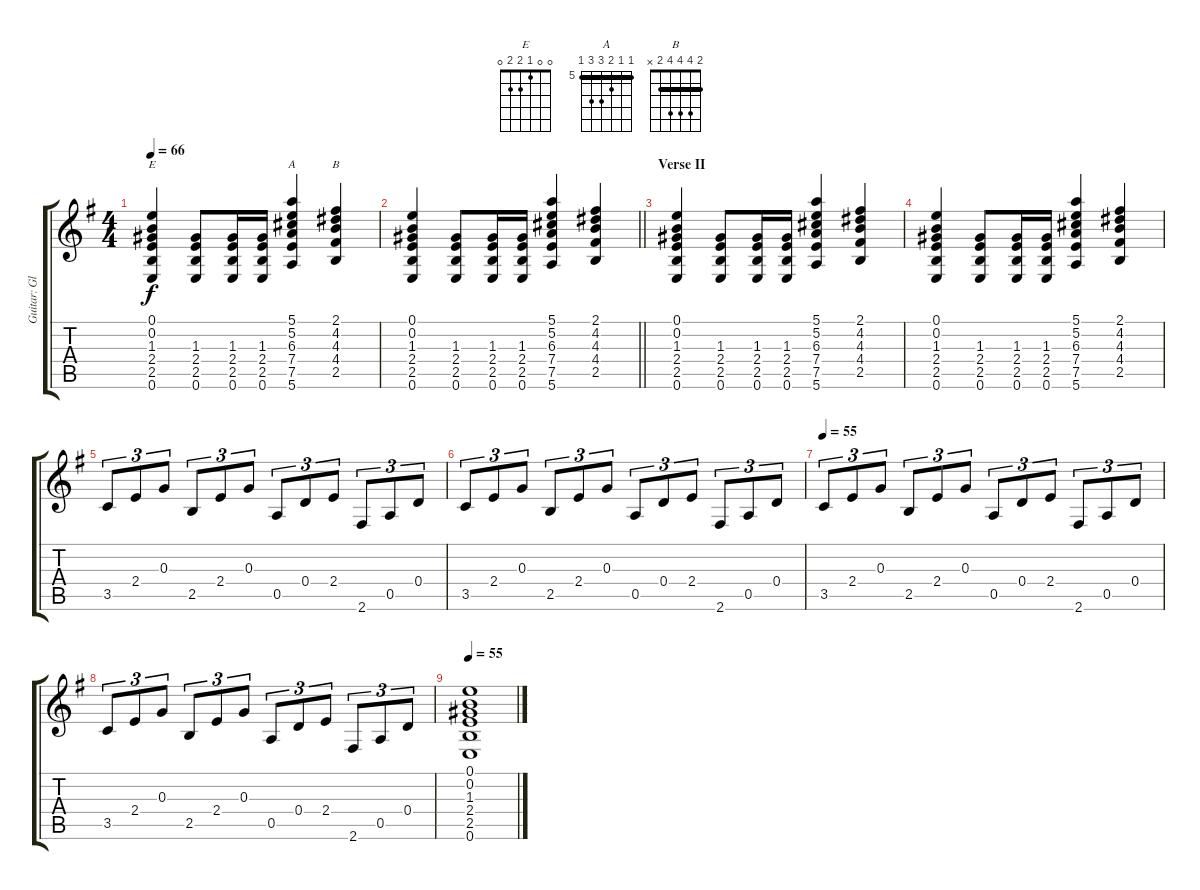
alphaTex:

\track ("Guitar: Glenn" "Guitar: Gl") {instrument acousticguitarnylon}
\staff {score tabs}
\tuning (E4 B3 G3 D3 A2 E2) {hide}
\chord ("E" 0 0 1 2 2 0)
\chord ("A" 5 5 6 7 7 5) {firstfret 5 barre 5}
\chord ("B" 2 4 4 4 2 x) {barre 2}
\ts (4 4)
\tempo 66
\clef g2
\ks g
(0.1 0.2 1.3 2.4 2.5 0.6).4{ch "E" dy f} (1.3 2.4 2.5 0.6).8 (1.3 2.4 2.5 0.6).16 (1.3 2.4 2.5 0.6).16 (5.1 5.2 6.3 7.4 7.5 5.6).4{ch "A"} (2.1 4.2 4.3 4.4 2.5).4{ch "B"} |
\barLineRight lightlight
(0.1 0.2 1.3 2.4 2.5 0.6).4 (1.3 2.4 2.5 0.6).8 (1.3 2.4 2.5 0.6).16 (1.3 2.4 2.5 0.6).16 (5.1 5.2 6.3 7.4 7.5 5.6).4 (2.1 4.2 4.3 4.4 2.5).4 |
\section ("" "Verse II")
(0.1 0.2 1.3 2.4 2.5 0.6).4 (1.3 2.4 2.5 0.6).8 (1.3 2.4 2.5 0.6).16 (1.3 2.4 2.5 0.6).16 (5.1 5.2 6.3 7.4 7.5 5.6).4 (2.1 4.2 4.3 4.4 2.5).4 |
(0.1 0.2 1.3 2.4 2.5 0.6).4 (1.3 2.4 2.5 0.6).8 (1.3 2.4 2.5 0.6).16 (1.3 2.4 2.5 0.6).16 (5.1 5.2 6.3 7.4 7.5 5.6).4 (2.1 4.2 4.3 4.4 2.5).4 |
3.5.8{tu (3 2)} 2.4.8{tu (3 2)} 0.3.8{tu (3 2)} 2.5.8{tu (3 2)} 2.4.8{tu (3 2)} 0.3.8{tu (3 2)} 0.5.8{tu (3 2)} 0.4.8{tu (3 2)} 2.4.8{tu (3 2)} 2.6.8{tu (3 2)} 0.5.8{tu (3 2)} 0.4.8{tu (3 2)} |
3.5.8{tu (3 2)} 2.4.8{tu (3 2)} 0.3.8{tu (3 2)} 2.5.8{tu (3 2)} 2.4.8{tu (3 2)} 0.3.8{tu (3 2)} 0.5.8{tu (3 2)} 0.4.8{tu (3 2)} 2.4.8{tu (3 2)} 2.6.8{tu (3 2)} 0.5.8{tu (3 2)} 0.4.8{tu (3 2)} |
\tempo 55
3.5.8{tu (3 2)} 2.4.8{tu (3 2)} 0.3.8{tu (3 2)} 2.5.8{tu (3 2)} 2.4.8{tu (3 2)} 0.3.8{tu (3 2)} 0.5.8{tu (3 2)} 0.4.8{tu (3 2)} 2.4.8{tu (3 2)} 2.6.8{tu (3 2)} 0.5.8{tu (3 2)} 0.4.8{tu (3 2)} |
3.5.8{tu (3 2)} 2.4.8{tu (3 2)} 0.3.8{tu (3 2)} 2.5.8{tu (3 2)} 2.4.8{tu (3 2)} 0.3.8{tu (3 2)} 0.5.8{tu (3 2)} 0.4.8{tu (3 2)} 2.4.8{tu (3 2)} 2.6.8{tu (3 2)} 0.5.8{tu (3 2)} 0.4.8{tu (3 2)} |
\tempo 55
(0.1 0.2 1.3 2.4 2.5 0.6).1
